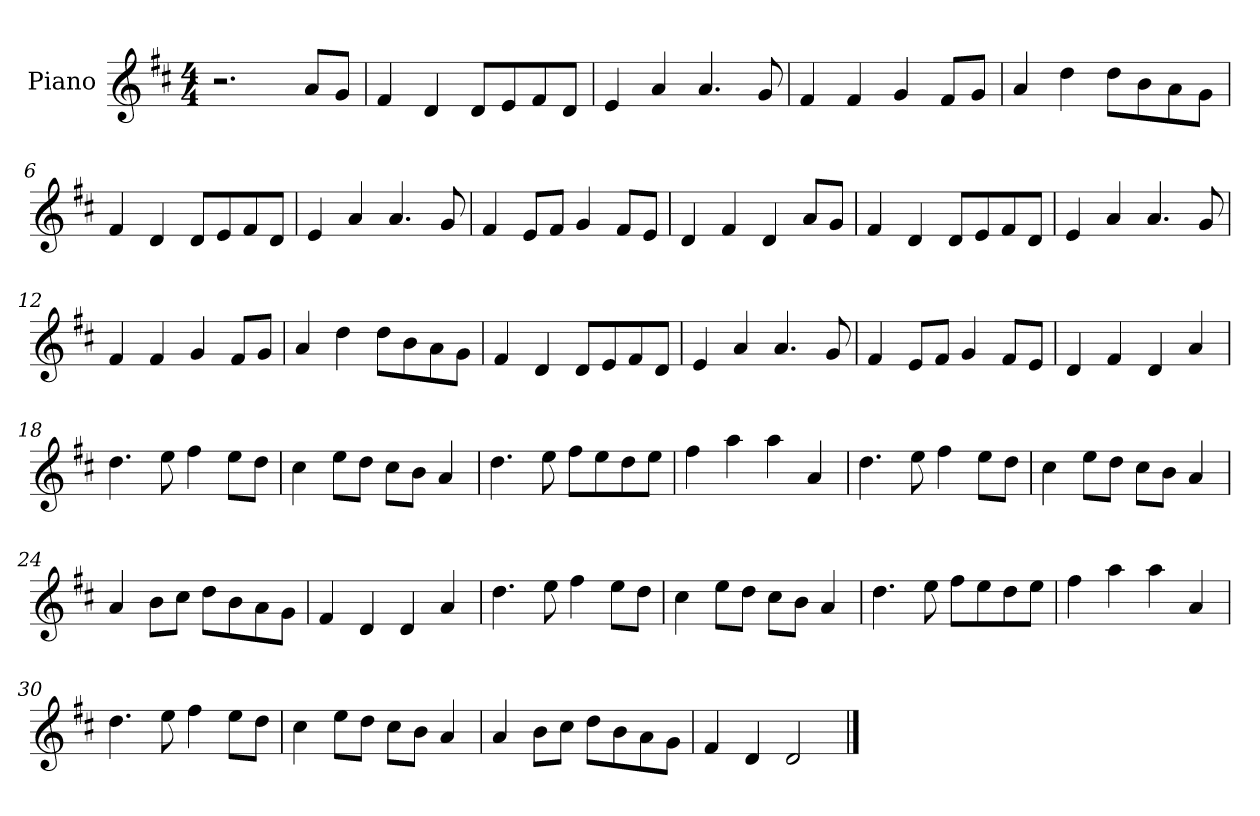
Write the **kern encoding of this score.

**kern
*part1
*staff1
*I"Piano
*I'Pno
*clefG2
*k[f#c#]
*M4/4
=1
2.r
8a/L
8g/J
=2
4f#/
4d/
8d/L
8e/
8f#/
8d/J
=3
4e/
4a/
4.a/
8g/
=4
4f#/
4f#/
4g/
8f#/L
8g/J
=5
4a/
4dd\
8dd\L
8b\
8a\
8g\J
=6
4f#/
4d/
8d/L
8e/
8f#/
8d/J
=7
4e/
4a/
4.a/
8g/
=8
4f#/
8e/L
8f#/J
4g/
8f#/L
8e/J
=9
4d/
4f#/
4d/
8a/L
8g/J
=10
4f#/
4d/
8d/L
8e/
8f#/
8d/J
=11
4e/
4a/
4.a/
8g/
=12
4f#/
4f#/
4g/
8f#/L
8g/J
=13
4a/
4dd\
8dd\L
8b\
8a\
8g\J
=14
4f#/
4d/
8d/L
8e/
8f#/
8d/J
=15
4e/
4a/
4.a/
8g/
=16
4f#/
8e/L
8f#/J
4g/
8f#/L
8e/J
=17
4d/
4f#/
4d/
4a/
=18
4.dd\
8ee\
4ff#\
8ee\L
8dd\J
=19
4cc#\
8ee\L
8dd\J
8cc#\L
8b\J
4a/
=20
4.dd\
8ee\
8ff#\L
8ee\
8dd\
8ee\J
=21
4ff#\
4aa\
4aa\
4a/
=22
4.dd\
8ee\
4ff#\
8ee\L
8dd\J
=23
4cc#\
8ee\L
8dd\J
8cc#\L
8b\J
4a/
=24
4a/
8b\L
8cc#\J
8dd\L
8b\
8a\
8g\J
=25
4f#/
4d/
4d/
4a/
=26
4.dd\
8ee\
4ff#\
8ee\L
8dd\J
=27
4cc#\
8ee\L
8dd\J
8cc#\L
8b\J
4a/
=28
4.dd\
8ee\
8ff#\L
8ee\
8dd\
8ee\J
=29
4ff#\
4aa\
4aa\
4a/
=30
4.dd\
8ee\
4ff#\
8ee\L
8dd\J
=31
4cc#\
8ee\L
8dd\J
8cc#\L
8b\J
4a/
=32
4a/
8b\L
8cc#\J
8dd\L
8b\
8a\
8g\J
=33
4f#/
4d/
2d/
==
*-
